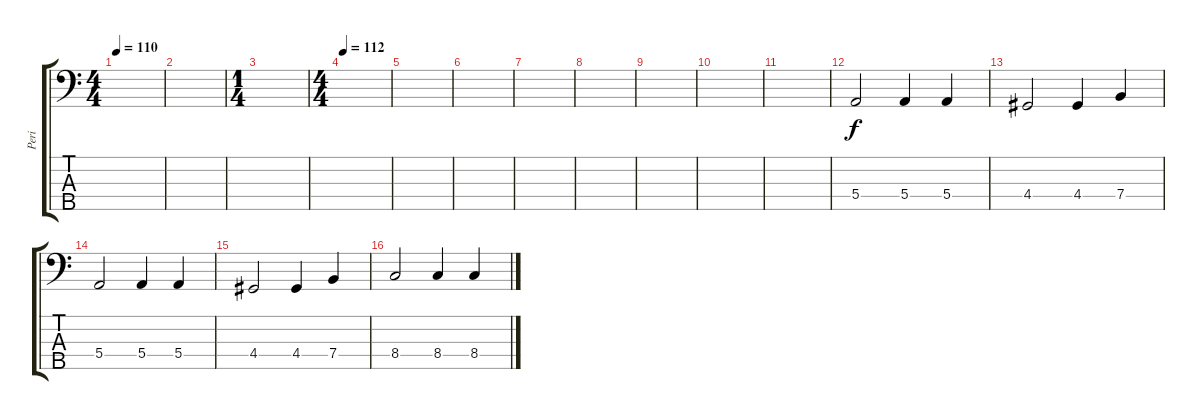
\track ("Peri" "Peri") {instrument electricbassfinger}
\staff {score tabs}
\tuning (G2 D2 A1 E1 B0) {hide}
\ts (4 4)
\tempo 110
\clef f4
\ks c
|
|
\ts (1 4)
|
\ts (4 4)
\tempo 112
|
|
|
|
|
|
|
|
5.4.2 5.4.4 5.4.4 |
4.4.2 4.4.4 7.4.4 |
5.4.2 5.4.4 5.4.4 |
4.4.2 4.4.4 7.4.4 |
8.4.2 8.4.4 8.4.4
